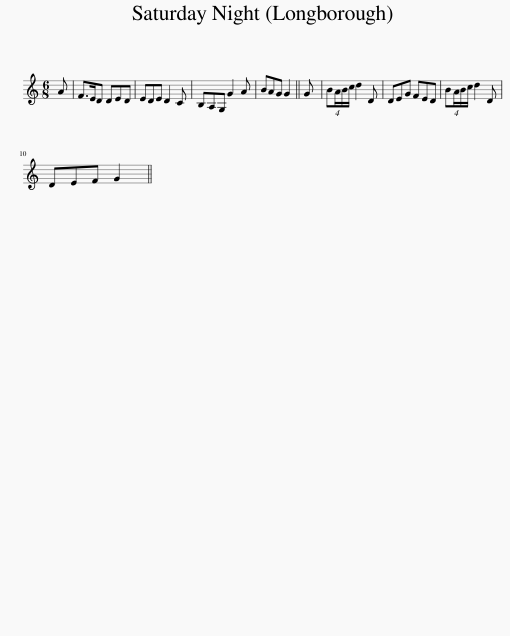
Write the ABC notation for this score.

X:1
L:1/8
M:6/8
I:linebreak $
K:C
V:1 treble
V:1
 A | F>ED DED | EDE D2 C | B,A,G, G2 A | BAG G2 || %5
 G | (4:3:4BA/B/c/ d2 D | DEG FED | (4:3:4BA/B/c/ d2 D |$ DEF G2 || %10
